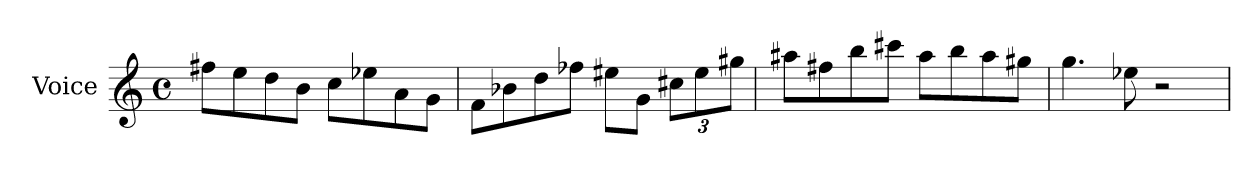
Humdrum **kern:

**kern
*part1
*staff1
*I"Voice
*I'Voice
*clefG2
*M4/4
*met(c)
=1
8ff#X\L
8ee\
8dd\
8b\J
8cc\L
8ee-X\
8a\
8g\J
=2
8f\L
8b-X\
8dd\
8ff-X\J
8ee#X\L
8g\J
12cc#X\L
12ee#\
12gg#X\J
=3
8aa#X\L
8ff#X\
8bb\
8ccc#X\J
8aa#\L
8bb\
8aa#\
8gg#X\J
=4
4.gg\
8ee-X\
2rcc
=
*-
